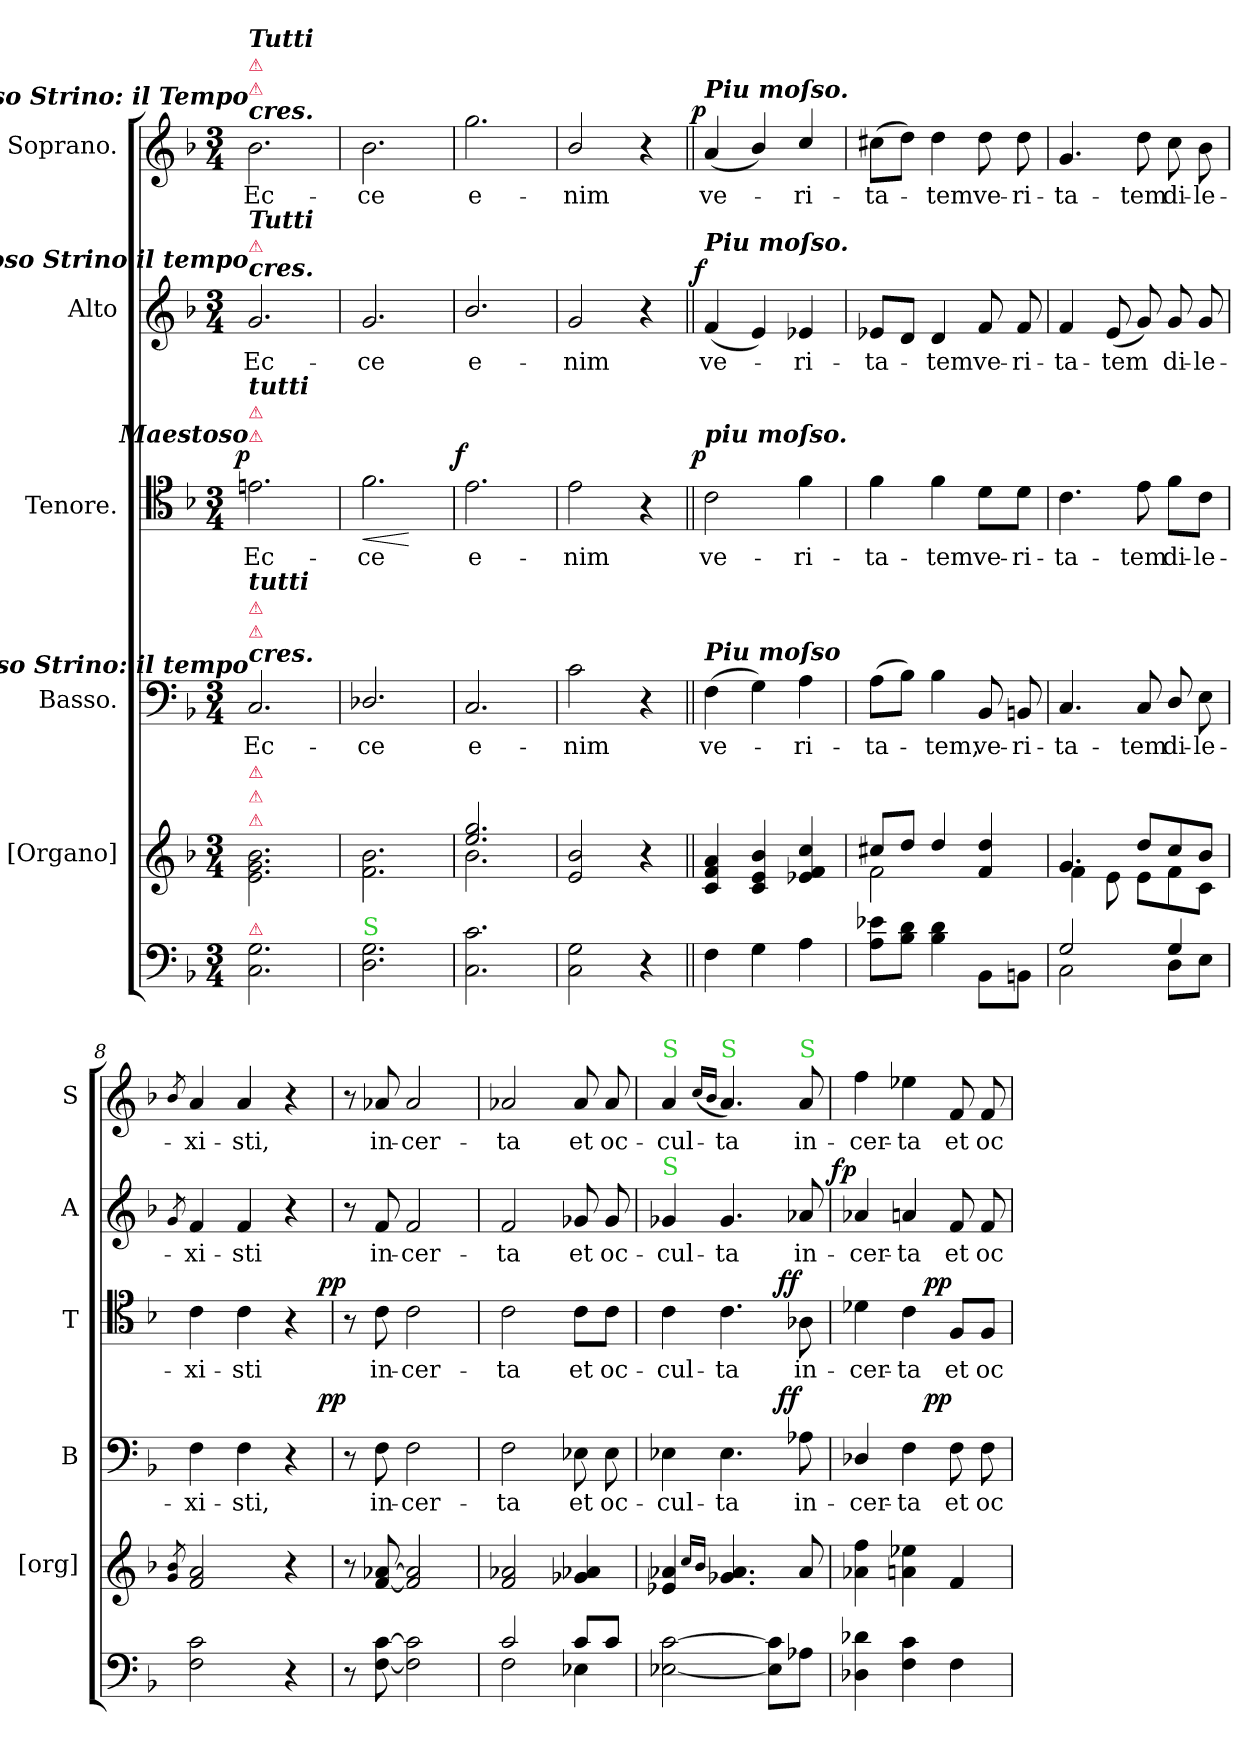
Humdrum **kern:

**kern	**kern	**kern	**text	**dynam	**kern	**text	**dynam	**kern	**text	**dynam	**kern	**text	**dynam
*part6	*part5	*part4	*part4	*part4	*part3	*part3	*part3	*part2	*part2	*part2	*part1	*part1	*part1
*staff6	*staff5	*staff4	*staff4	*staff4	*staff3	*staff3	*staff3	*staff2	*staff2	*staff2	*staff1	*staff1	*staff1
*	*I"[Organo]	*I"Basso.	*	*	*I"Tenore.	*	*	*I"Alto	*	*	*I"Soprano.	*	*
*	*I'[org]	*I'B	*	*	*I'T	*	*	*I'A	*	*	*I'S	*	*
*clefF4	*clefG2	*clefF4	*	*	*clefC4	*	*	*clefG2	*	*	*clefG2	*	*
*k[b-]	*k[b-]	*k[b-]	*	*	*k[b-]	*	*	*k[b-]	*	*	*k[b-]	*	*
*M3/4	*M3/4	*M3/4	*	*	*M3/4	*	*	*M3/4	*	*	*M3/4	*	*
=1	=1	=1	=1	=1	=1	=1	=1	=1	=1	=1	=1	=1	=1
!	!	!	!	!	!	!	!	!	!	!	!LO:TX:a:Bi:t=cres.	!	!
!	!	!	!	!	!	!	!	!	!	!	!LO:TX:a:color=crimson:t=⚠	!	!
!	!	!	!	!	!	!	!	!	!	!	!LO:TX:a:Bi:color=crimson:t=⚠	!	!
!	!	!	!	!	!	!	!	!	!	!	!LO:TX:a:Bi:t=Tutti	!	!
!	!	!	!	!	!	!	!	!	!	!	!LO:TX:a:Bi:rj:t=Maestoso Strino&colon; il Tempo	!	!
!	!	!	!	!	!	!	!	!LO:TX:a:Bi:t=cres.	!	!	!	!	!
!	!	!	!	!	!	!	!	!LO:TX:a:Bi:color=crimson:t=⚠	!	!	!	!	!
!	!	!	!	!	!	!	!	!LO:TX:a:Bi:t=Tutti	!	!	!	!	!
!	!	!	!	!	!	!	!	!LO:TX:a:Bi:rj:t=Maestoso Strino il tempo	!	!	!	!	!
!	!	!	!	!	!LO:TX:a:color=crimson:t=⚠	!	!	!	!	!	!	!	!
!	!	!	!	!	!LO:TX:a:Bi:color=crimson:t=⚠	!	!	!	!	!	!	!	!
!	!	!	!	!	!LO:TX:a:Bi:t=tutti	!	!	!	!	!	!	!	!
!	!	!	!	!	!LO:TX:a:Bi:rj:t=Maestoso	!	!	!	!	!	!	!	!
!	!	!LO:TX:a:Bi:t=cres.	!	!	!	!	!	!	!	!	!	!	!
!	!	!LO:TX:a:color=crimson:t=⚠	!	!	!	!	!	!	!	!	!	!	!
!	!	!LO:TX:a:Bi:color=crimson:t=⚠	!	!	!	!	!	!	!	!	!	!	!
!	!	!LO:TX:a:Bi:t=tutti	!	!	!	!	!	!	!	!	!	!	!
!	!	!LO:TX:a:Bi:rj:t=Maestoso Strino&colon; il tempo	!	!	!	!	!	!	!	!	!	!	!
!	!LO:TX:a:color=crimson:t=⚠	!	!	!	!	!	!	!	!	!	!	!	!
!	!LO:TX:a:Bi:color=crimson:t=⚠	!	!	!	!	!	!	!	!	!	!	!	!
!	!LO:TX:a:color=crimson:t=⚠	!	!	!	!	!	!	!	!	!	!	!	!
!LO:TX:a:color=crimson:t=⚠	!	!	!	!	!	!	!	!	!	!	!	!	!
!	!	!	!	!	!	!	!LO:DY:b:rj	!	!	!	!	!	!
2.C\ 2.G\	2.e\ 2.g\ 2.b-\	2.C/	Ec-	.	2.en\	Ec-	p	2.g/	Ec-	.	2.b-\	Ec-	.
=2	=2	=2	=2	=2	=2	=2	=2	=2	=2	=2	=2	=2	=2
!LO:TX:a:color=limegreen:t=S	!	!	!	!	!	!	!	!	!	!	!	!	!
!	!	!	!	!	!	!	!LO:HP:b	!	!	!	!	!	!
2.D\ 2.G\	2.f\ 2.b-\	2.D-X/	-ce	.	2.f\	-ce	<	2.g/	-ce	.	2.b-\	-ce	.
.	.	.	.	.	.	.	[	.	.	.	.	.	.
=3	=3	=3	=3	=3	=3	=3	=3	=3	=3	=3	=3	=3	=3
*	*^	*	*	*	*	*	*	*	*	*	*	*	*
!	!	!	!	!	!	!	!	!LO:DY:b:rj	!	!	!	!	!	!
2.C\ 2.c\	2.ee/ 2.gg/	2.b-\	2.C/	e-	.	2.e\	e-	f	2.b-/	e-	.	2.gg\	e-	.
*	*v	*v	*	*	*	*	*	*	*	*	*	*	*	*
=4	=4	=4	=4	=4	=4	=4	=4	=4	=4	=4	=4	=4	=4
2C\ 2G\	2e/ 2b-/	2c\	-nim	.	2e\	-nim	.	2g/	-nim	.	2b-/	-nim	.
4r	4r	4r	.	.	4r	.	.	4r	.	.	4r	.	.
=5||	=5||	=5||	=5||	=5||	=5||	=5||	=5||	=5||	=5||	=5||	=5||	=5||	=5||
!	!	!	!	!	!	!	!	!	!	!	!LO:TX:a:Bi:t=Piu moſso.	!	!
!	!	!	!	!	!	!	!	!LO:TX:a:Bi:t=Piu moſso.	!	!	!	!	!
!	!	!	!	!	!LO:TX:a:Bi:t=piu moſso.	!	!	!	!	!	!	!	!
!	!	!LO:TX:a:Bi:t=Piu moſso	!	!	!	!	!	!	!	!	!	!	!
!	!	!	!	!	!	!	!LO:DY:b:rj	!	!	!LO:DY:a:rj	!	!	!LO:DY:a:rj
4F\	4c/ 4f/ 4a/	(>4F\	ve-	.	2c\	ve-	p	(<4f/	ve-	f	(<4a/	ve-	p
4G\	4c/ 4e/ 4b-/	4G\)	.	.	.	.	.	4e/)	.	.	4b-/)	.	.
4A\	4e-X/ 4f/ 4cc/	4A\	-ri-	.	4f\	-ri-	.	4e-X/	-ri-	.	4cc/	-ri-	.
=6	=6	=6	=6	=6	=6	=6	=6	=6	=6	=6	=6	=6	=6
*	*^	*	*	*	*	*	*	*	*	*	*	*	*
8A\ 8e-X\L	8cc#X/L	2f\	(>8A\L	-ta-	.	4f\	-ta-	.	8e-X/L	-ta-	.	(>8cc#X\L	-ta-	.
8B-\ 8d\J	8dd/J	.	8B-\J)	.	.	.	.	.	8d/J	.	.	8dd\J)	.	.
4B-\ 4d\	4dd/	.	4B-\	-tem,	.	4f\	-tem	.	4d/	-tem	.	4dd\	-tem	.
8BB-\L	4f/ 4dd/	8ryy	8BB-/	ve-	.	8d\L	ve-	.	8f/	ve-	.	8dd\	ve-	.
8BBn\J	.	8ryy	8BBn/	-ri-	.	8d\J	-ri-	.	8f/	-ri-	.	8dd\	-ri-	.
=7	=7	=7	=7	=7	=7	=7	=7	=7	=7	=7	=7	=7	=7	=7
*^	*	*	*	*	*	*	*	*	*	*	*	*	*	*
2G/	2C\	4.g/	4f\	4.C/	-ta-	.	4.c\	-ta-	.	4f/	-ta-	.	4.g/	-ta-	.
.	.	.	8e\	.	.	.	.	.	.	(<8e/	-tem	.	.	.	.
.	.	8dd/L	8e\L	8C/	-tem	.	8e\	-tem	.	8g/)	.	.	8dd\	-tem	.
4G/	8D\L	8cc/	8f\	8D/	di-	.	8f\L	di-	.	8g/	di-	.	8cc\	di-	.
.	8E\J	8b-/J	8c\J	8E\	-le-	.	8c\J	-le-	.	8g/	-le-	.	8b-\	-le-	.
*v	*v	*	*	*	*	*	*	*	*	*	*	*	*	*	*
*	*v	*v	*	*	*	*	*	*	*	*	*	*	*	*
=8	=8	=8	=8	=8	=8	=8	=8	=8	=8	=8	=8	=8	=8
.	8qg/ 8qb-/	.	.	.	.	.	.	8qg/	.	.	8qb-/	.	.
2F\ 2c\	2f/ 2a/	4F\	-xi-	.	4c\	-xi-	.	4f/	-xi-	.	4a/	-xi-	.
.	.	4F\	-sti,	.	4c\	-sti	.	4f/	-sti	.	4a/	-sti,	.
4r	4r	4r	.	.	4r	.	.	4r	.	.	4r	.	.
=9	=9	=9	=9	=9	=9	=9	=9	=9	=9	=9	=9	=9	=9
!	!	!	!	!LO:DY:a:rj	!	!	!LO:DY:b:rj	!	!	!	!	!	!
8r	8r	8r	.	pp	8r	.	pp	8r	.	.	8r	.	.
[8F\ [8c\	[8f/ [8a-X/	8F\	in-	.	8c\	in-	.	8f/	in-	.	8a-X/	in-	.
2F]\ 2c]\	2f]/ 2a-]/	2F\	-cer-	.	2c\	-cer-	.	2f/	-cer-	.	2a-/	-cer-	.
=10	=10	=10	=10	=10	=10	=10	=10	=10	=10	=10	=10	=10	=10
*^	*	*	*	*	*	*	*	*	*	*	*	*	*
2c/	2F\	2f/ 2a-X/	2F\	-ta	.	2c\	-ta	.	2f/	-ta	.	2a-X/	-ta	.
8c/L	4E-X\	4g-X/ 4a-X/	8E-X\	et	.	8c\L	et	.	8g-X/	et	.	8a-/	et	.
8c/J	.	.	8E-\	oc-	.	8c\J	oc-	.	8g-/	oc-	.	8a-/	oc-	.
*v	*v	*	*	*	*	*	*	*	*	*	*	*	*	*
=11	=11	=11	=11	=11	=11	=11	=11	=11	=11	=11	=11	=11	=11
!	!	!	!	!	!	!	!	!	!	!	!LO:TX:a:color=limegreen:t=S	!	!
!	!	!	!	!	!	!	!	!LO:TX:a:color=limegreen:t=S	!	!	!	!	!
[2E-X\ [2c\	4e-X/ 4a-X/	4E-X\	-cul-	.	4c\	-cul-	.	4g-X/	-cul-	.	4a/	-cul-	.
.	16qqcc/LL	.	.	.	.	.	.	.	.	.	(<16qqcc/LL	.	.
.	16qqb-/JJ	.	.	.	.	.	.	.	.	.	16qqb-/JJ	.	.
!	!	!	!	!	!	!	!	!	!	!	!LO:TX:a:color=limegreen:t=S	!	!
.	4.g-X/ 4.a-/	4.E-\	-ta	.	4.c\	-ta	.	4.g-/	-ta	.	4.a/)	-ta	.
8E-]\ 8c]\L	.	.	.	.	.	.	.	.	.	.	.	.	.
!	!	!	!	!	!	!	!	!	!	!	!LO:TX:a:color=limegreen:t=S	!	!
!	!	!	!	!LO:DY:a:rj	!	!	!LO:DY:b:rj	!	!	!	!	!	!
8A-X\J	8a-/	8A-X\	in-	ff	8A-X\	in-	ff	8a-X/	in-	.	8a/	in-	.
=12	=12	=12	=12	=12	=12	=12	=12	=12	=12	=12	=12	=12	=12
!	!	!	!	!	!	!	!	!	!	!LO:DY:a:rj	!	!	!
4D-X\ 4d-X\	4a-X\ 4ff\	4D-X/	-cer-	.	4d-X\	-cer-	.	4a-X/	-cer-	fp	4ff\	-cer-	.
4F\ 4c\	4an\ 4ee-X\	4F\	-ta	.	4c\	-ta	.	4an/	-ta	.	4ee-X\	-ta	.
!	!	!	!	!LO:DY:a:rj	!	!	!LO:DY:b:rj	!	!	!	!	!	!
4F\	4f/	8F\	et	pp	8F/L	et	pp	8f/	et	.	8f/	et	.
.	.	8F\	oc-	.	8F/J	oc-	.	8f/	oc-	.	8f/	oc-	.
=	=	=	=	=	=	=	=	=	=	=	=	=	=
*-	*-	*-	*-	*-	*-	*-	*-	*-	*-	*-	*-	*-	*-
